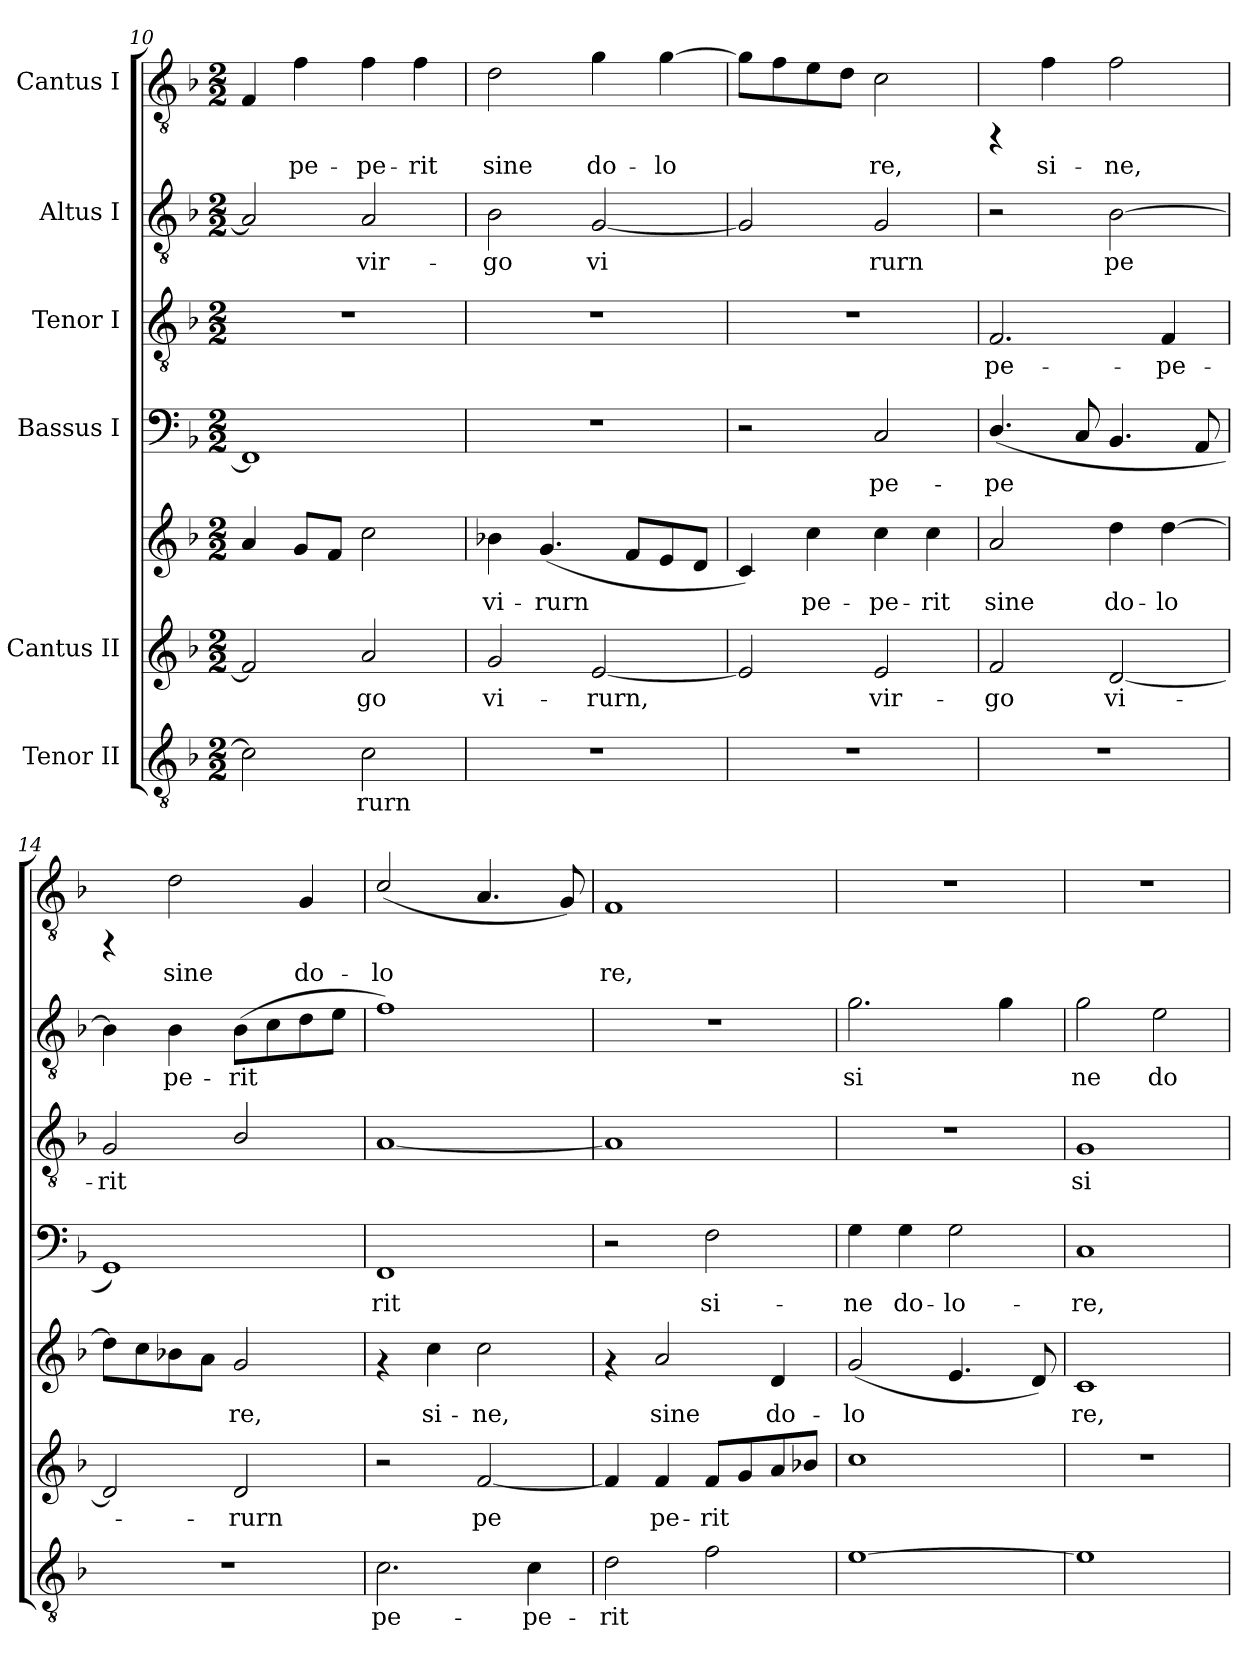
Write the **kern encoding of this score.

**kern	**text	**kern	**text	**kern	**text	**kern	**text	**kern	**text	**kern	**text	**kern	**text
*part6	*part6	*part5	*part5	*part5	*part5	*part4	*part4	*part3	*part3	*part2	*part2	*part1	*part1
*staff7	*staff7	*staff6	*staff6	*staff5	*staff5	*staff4	*staff4	*staff3	*staff3	*staff2	*staff2	*staff1	*staff1
*I"Tenor II	*	*I"Cantus II	*	*	*	*I"Bassus I	*	*I"Tenor I	*	*I"Altus I	*	*I"Cantus I	*
*clefGv2	*	*clefG2	*	*clefG2	*	*clefF4	*	*clefGv2	*	*clefGv2	*	*clefGv2	*
*k[b-]	*	*k[b-]	*	*k[b-]	*	*k[b-]	*	*k[b-]	*	*k[b-]	*	*k[b-]	*
*F:	*	*F:	*	*F:	*	*F:	*	*F:	*	*F:	*	*F:	*
*M2/2	*	*M2/2	*	*M2/2	*	*M2/2	*	*M2/2	*	*M2/2	*	*M2/2	*
=10	=10	=10	=10	=10	=10	=10	=10	=10	=10	=10	=10	=10	=10
!	!LO:LY:b:cj	!	!LO:LY:b:cj	!	!	!	!	!	!	!	!LO:LY:b:cj	!	!LO:LY:b:cj
2c\]	-	2f/]	-	4a/	.	1FF]	.	1r	.	2A/]	.	4F/	.
!	!	!	!	!	!	!	!	!	!	!	!	!	!LO:LY:b:cj
.	.	.	.	8g/L	.	.	.	.	.	.	.	4f\	pe-
.	.	.	.	8f/J	.	.	.	.	.	.	.	.	.
!	!LO:LY:b:cj	!	!LO:LY:b:cj	!	!	!	!	!	!	!	!LO:LY:b:cj	!	!LO:LY:b:cj
2c\	rurn	2a/	go	2cc\	.	.	.	.	.	2A/	vir-	4f\	-pe-
!	!	!	!	!	!	!	!	!	!	!	!	!	!LO:LY:b:cj
.	.	.	.	.	.	.	.	.	.	.	.	4f\	-rit
!!LO:PB:g=z
=11	=11	=11	=11	=11	=11	=11	=11	=11	=11	=11	=11	=11	=11
!	!	!	!LO:LY:b:cj	!	!LO:LY:b:cj	!	!	!	!	!	!LO:LY:b:cj	!	!LO:LY:b:cj
1r	.	2g/	vi-	4b-X\	vi-	1r	.	1r	.	2B-\	-go	2d\	sine
!	!	!	!	!	!LO:LY:b:cj	!	!	!	!	!	!	!	!
.	.	.	.	(<4.g/	-rurn	.	.	.	.	.	.	.	.
!	!	!	!LO:LY:b:cj	!	!	!	!	!	!	!	!LO:LY:b:cj	!	!LO:LY:b:cj
.	.	[<2e/	-rurn,	.	.	.	.	.	.	[<2G/	vi-	4g\	do-
!	!	!	!	!	!LO:LY:b:cj	!	!	!	!	!	!	!	!
.	.	.	.	8f/L	.	.	.	.	.	.	.	.	.
!	!	!	!	!	!LO:LY:b:cj	!	!	!	!	!	!	!	!LO:LY:b:cj
.	.	.	.	8e/	.	.	.	.	.	.	.	[>4g\	-lo-
!	!	!	!	!	!LO:LY:b:cj	!	!	!	!	!	!	!	!
.	.	.	.	8d/J	.	.	.	.	.	.	.	.	.
=12	=12	=12	=12	=12	=12	=12	=12	=12	=12	=12	=12	=12	=12
!	!	!	!LO:LY:b:cj	!	!LO:LY:b:cj	!	!	!	!	!	!LO:LY:b:cj	!	!LO:LY:b:cj
1r	.	2e/]	.	4c/)	.	2r	.	1r	.	2G/]	-	8g\L]	-
!	!	!	!	!	!	!	!	!	!	!	!	!	!LO:LY:b:cj
.	.	.	.	.	.	.	.	.	.	.	.	8f\	.
!	!	!	!	!	!LO:LY:b:cj	!	!	!	!	!	!	!	!LO:LY:b:cj
.	.	.	.	4cc\	pe-	.	.	.	.	.	.	8e\	.
!	!	!	!	!	!	!	!	!	!	!	!	!	!LO:LY:b:cj
.	.	.	.	.	.	.	.	.	.	.	.	8d\J	.
!	!	!	!LO:LY:b:cj	!	!LO:LY:b:cj	!	!LO:LY:b:cj	!	!	!	!LO:LY:b:cj	!	!LO:LY:b:cj
.	.	2e/	vir-	4cc\	-pe-	2C/	pe-	.	.	2G/	rurn	2c\	re,
!	!	!	!	!	!LO:LY:b:cj	!	!	!	!	!	!	!	!
.	.	.	.	4cc\	-rit	.	.	.	.	.	.	.	.
=13	=13	=13	=13	=13	=13	=13	=13	=13	=13	=13	=13	=13	=13
!	!	!	!LO:LY:b:cj	!	!LO:LY:b:cj	!	!LO:LY:b:cj	!	!LO:LY:b:cj	!	!	!	!
1r	.	2f/	-go	2a/	-sine	(<4.D/	-pe-	2.F/	pe-	2r	.	4rFF	.
!	!	!	!	!	!	!	!	!	!	!	!	!	!LO:LY:b:cj
.	.	.	.	.	.	.	.	.	.	.	.	4f\	si-
!	!	!	!	!	!	!	!LO:LY:b:cj	!	!	!	!	!	!
.	.	.	.	.	.	8C/	--	.	.	.	.	.	.
!	!	!	!LO:LY:b:cj	!	!LO:LY:b:cj	!	!LO:LY:b:cj	!	!	!	!LO:LY:b:cj	!	!LO:LY:b:cj
.	.	[<2d/	vi-	4dd\	do-	4.BB-/	--	.	.	[>2B-\	pe-	2f\	-ne,
!	!	!	!	!	!LO:LY:b:cj	!	!	!	!LO:LY:b:cj	!	!	!	!
.	.	.	.	[>4dd\	-lo-	.	.	4F/	-pe-	.	.	.	.
!	!	!	!	!	!	!	!LO:LY:b:cj	!	!	!	!	!	!
.	.	.	.	.	.	8AA/	--	.	.	.	.	.	.
=14	=14	=14	=14	=14	=14	=14	=14	=14	=14	=14	=14	=14	=14
!	!	!	!LO:LY:b:cj	!	!LO:LY:b:cj	!	!	!	!LO:LY:b:cj	!	!LO:LY:b:cj	!	!
1r	.	2d/]	.	8dd\L]	-	1GG)	.	2G/	-rit	4B-\]	-	4rFF	.
!	!	!	!	!	!LO:LY:b:cj	!	!	!	!	!	!	!	!
.	.	.	.	8cc\	.	.	.	.	.	.	.	.	.
!	!	!	!	!	!LO:LY:b:cj	!	!	!	!	!	!LO:LY:b:cj	!	!LO:LY:b:cj
.	.	.	.	8b-X\	.	.	.	.	.	4B-\	pe-	2d\	sine
!	!	!	!	!	!LO:LY:b:cj	!	!	!	!	!	!	!	!
.	.	.	.	8a\J	.	.	.	.	.	.	.	.	.
!	!	!	!LO:LY:b:cj	!	!LO:LY:b:cj	!	!	!	!LO:LY:b:cj	!	!LO:LY:b:cj	!	!
.	.	2d/	rurn	2g/	re,	.	.	2B-/	.	(>8B-\L	-rit	.	.
!	!	!	!	!	!	!	!	!	!	!	!LO:LY:b:cj	!	!
.	.	.	.	.	.	.	.	.	.	8c\	.	.	.
!	!	!	!	!	!	!	!	!	!	!	!LO:LY:b:cj	!	!LO:LY:b:cj
.	.	.	.	.	.	.	.	.	.	8d\	.	4G/	do-
!	!	!	!	!	!	!	!	!	!	!	!LO:LY:b:cj	!	!
.	.	.	.	.	.	.	.	.	.	8e\J	.	.	.
=15	=15	=15	=15	=15	=15	=15	=15	=15	=15	=15	=15	=15	=15
!	!LO:LY:b:cj	!	!	!	!	!	!LO:LY:b:cj	!	!	!	!	!	!LO:LY:b:cj
2.c\	pe-	2r	.	4rf	.	1FF	-rit	[<1A	.	1f)	.	(<2c/	-lo-
!	!	!	!	!	!LO:LY:b:cj	!	!	!	!	!	!	!	!
.	.	.	.	4cc\	si-	.	.	.	.	.	.	.	.
!	!	!	!LO:LY:b:cj	!	!LO:LY:b:cj	!	!	!	!	!	!	!	!LO:LY:b:cj
.	.	[<2f/	pe-	2cc\	-ne,	.	.	.	.	.	.	4.A/	--
!	!LO:LY:b:cj	!	!	!	!	!	!	!	!	!	!	!	!
4c\	-pe-	.	.	.	.	.	.	.	.	.	.	.	.
!	!	!	!	!	!	!	!	!	!	!	!	!	!LO:LY:b:cj
.	.	.	.	.	.	.	.	.	.	.	.	8G/)	--
!!LO:LB:g=z
=16	=16	=16	=16	=16	=16	=16	=16	=16	=16	=16	=16	=16	=16
!	!LO:LY:b:cj	!	!LO:LY:b:cj	!	!	!	!	!	!	!	!	!	!LO:LY:b:cj
2d\	-rit	4f/]	-	4rf	.	2r	.	1A]	.	1r	.	1F	-re,
!	!	!	!LO:LY:b:cj	!	!LO:LY:b:cj	!	!	!	!	!	!	!	!
.	.	4f/	pe-	2a/	-sine	.	.	.	.	.	.	.	.
!	!LO:LY:b:cj	!	!LO:LY:b:cj	!	!	!	!LO:LY:b:cj	!	!	!	!	!	!
2f\	.	8f/L	-rit	.	.	2F\	si-	.	.	.	.	.	.
!	!	!	!LO:LY:b:cj	!	!	!	!	!	!	!	!	!	!
.	.	8g/	.	.	.	.	.	.	.	.	.	.	.
!	!	!	!LO:LY:b:cj	!	!LO:LY:b:cj	!	!	!	!	!	!	!	!
.	.	8a/	.	4d/	do-	.	.	.	.	.	.	.	.
!	!	!	!LO:LY:b:cj	!	!	!	!	!	!	!	!	!	!
.	.	8b-X/J	.	.	.	.	.	.	.	.	.	.	.
=17	=17	=17	=17	=17	=17	=17	=17	=17	=17	=17	=17	=17	=17
!	!	!	!	!	!LO:LY:b:cj	!	!LO:LY:b:cj	!	!	!	!LO:LY:b:cj	!	!
[>1e	.	1cc	.	(<2g/	lo-	4G\	-ne	1r	.	2.g\	si	1r	.
!	!	!	!	!	!	!	!LO:LY:b:cj	!	!	!	!	!	!
.	.	.	.	.	.	4G\	do-	.	.	.	.	.	.
!	!	!	!	!	!LO:LY:b:cj	!	!LO:LY:b:cj	!	!	!	!	!	!
.	.	.	.	4.e/	--	2G\	-lo-	.	.	.	.	.	.
!	!	!	!	!	!	!	!	!	!	!	!LO:LY:b:cj	!	!
.	.	.	.	.	.	.	.	.	.	4g\	-	.	.
!	!	!	!	!	!LO:LY:b:cj	!	!	!	!	!	!	!	!
.	.	.	.	8d/)	--	.	.	.	.	.	.	.	.
=18	=18	=18	=18	=18	=18	=18	=18	=18	=18	=18	=18	=18	=18
!	!	!	!	!	!LO:LY:b:cj	!	!LO:LY:b:cj	!	!LO:LY:b:cj	!	!LO:LY:b:cj	!	!
1e]	.	1r	.	1c	-re,	1C	-re,	1G	si-	2g\	-ne	1r	.
!	!	!	!	!	!	!	!	!	!	!	!LO:LY:b:cj	!	!
.	.	.	.	.	.	.	.	.	.	2e\	do-	.	.
=	=	=	=	=	=	=	=	=	=	=	=	=	=
*-	*-	*-	*-	*-	*-	*-	*-	*-	*-	*-	*-	*-	*-
